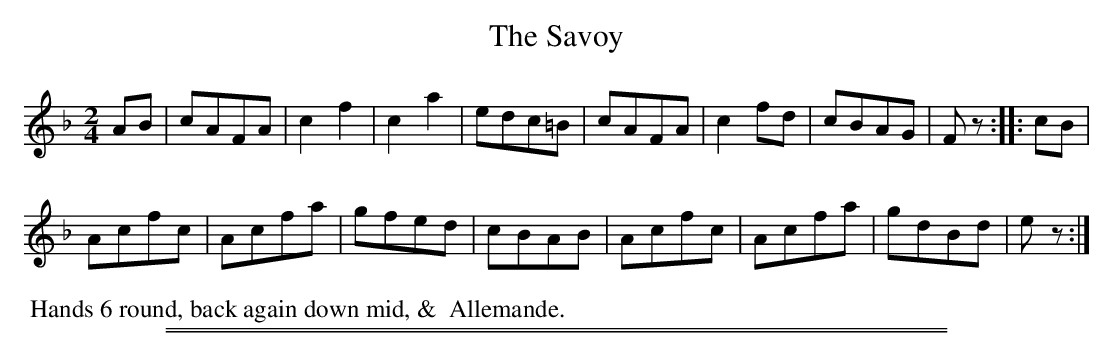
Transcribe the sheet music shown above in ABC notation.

X:1
T: The Savoy
M: 2/4
L: 1/8
K: F
AB |\
cAFA | c2f2 | c2a2 | edc=B |\
cAFA | c2fd | cBAG | Fz :||: cB |
Acfc | Acfa | gfed | cBAB |\
Acfc | Acfa | gdBd | ez :|
